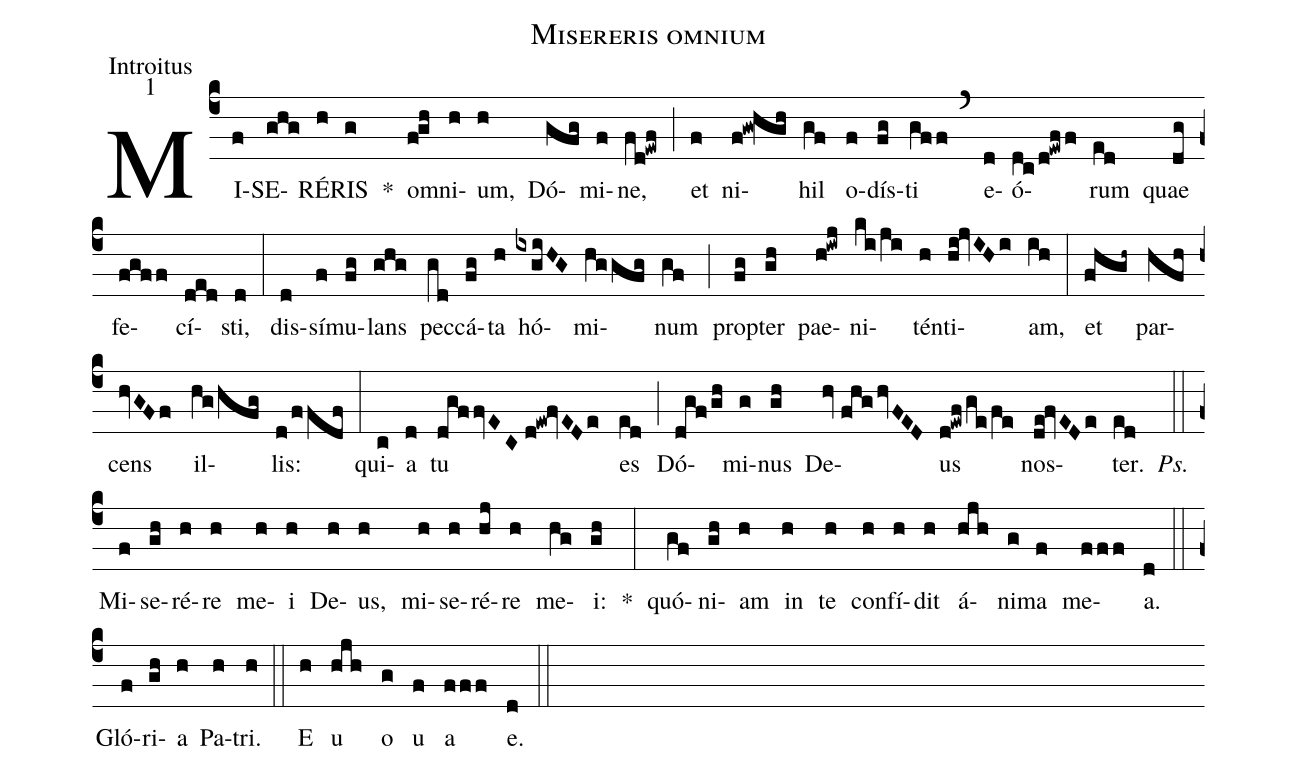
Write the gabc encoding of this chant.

name:Misereris omnium;
office-part:Introitus;
mode:1;
%%
(c4) MI(f)SE(ghg)RÉ(h)RIS(g) *() om(f!gh)ni(h)um,(h) Dó(gfg)mi(f)ne,(fd!ewf) (;) et(f) ni(f!gw!hgh)hil(gf) o(f)dís(fg)ti(gff) (`) e(d)ó(dc/d!ewff)rum(ed) quae(dg) fe(fgff)cí(ded)sti,(d) (:) dis(d)sí(f)mu(fg)lans(ghg) pec(gd)cá(fg)ta(h) hó(ixgiHG)mi(hggfg)num(gf) (;) prop(fg)ter(gh) pae(h!iwj)ni(ki/ji)tén(h)ti(hi!jvIHi)am,(ih) (:) et(fhgh~) par(hfh)cens(hvGFf) il(hg/hfg)lis:(d/ffdf) (:) qui(c)a(d) tu(dgffvEC//d!ew!fvEDe) es(ed) (;) Dó(dgf/gh)mi(g)nus(gh) De(hv//fhg/hvFED)us(d!ewf/ge/fe) nos(de!fvEDe)ter.(ed) <i>Ps.</i>(::) Mi(f)se(gh)ré(h)re(h) me(h)i(h) De(h)us,(h) mi(h)se(h)ré(hj)re(h) me(hg)i:(gh) *(:) quó(gf)ni(gh)am(h) in(h) te(h) con(h)fí(h)dit(h) á(hjh)ni(g)ma(f) me(fff)a.(d) (::) Gló(f)ri(gh)a(h) Pa(h)tri.(h) (::) E(h) u(hjh) o(g) u(f) a(fff) e.(d) (::)
